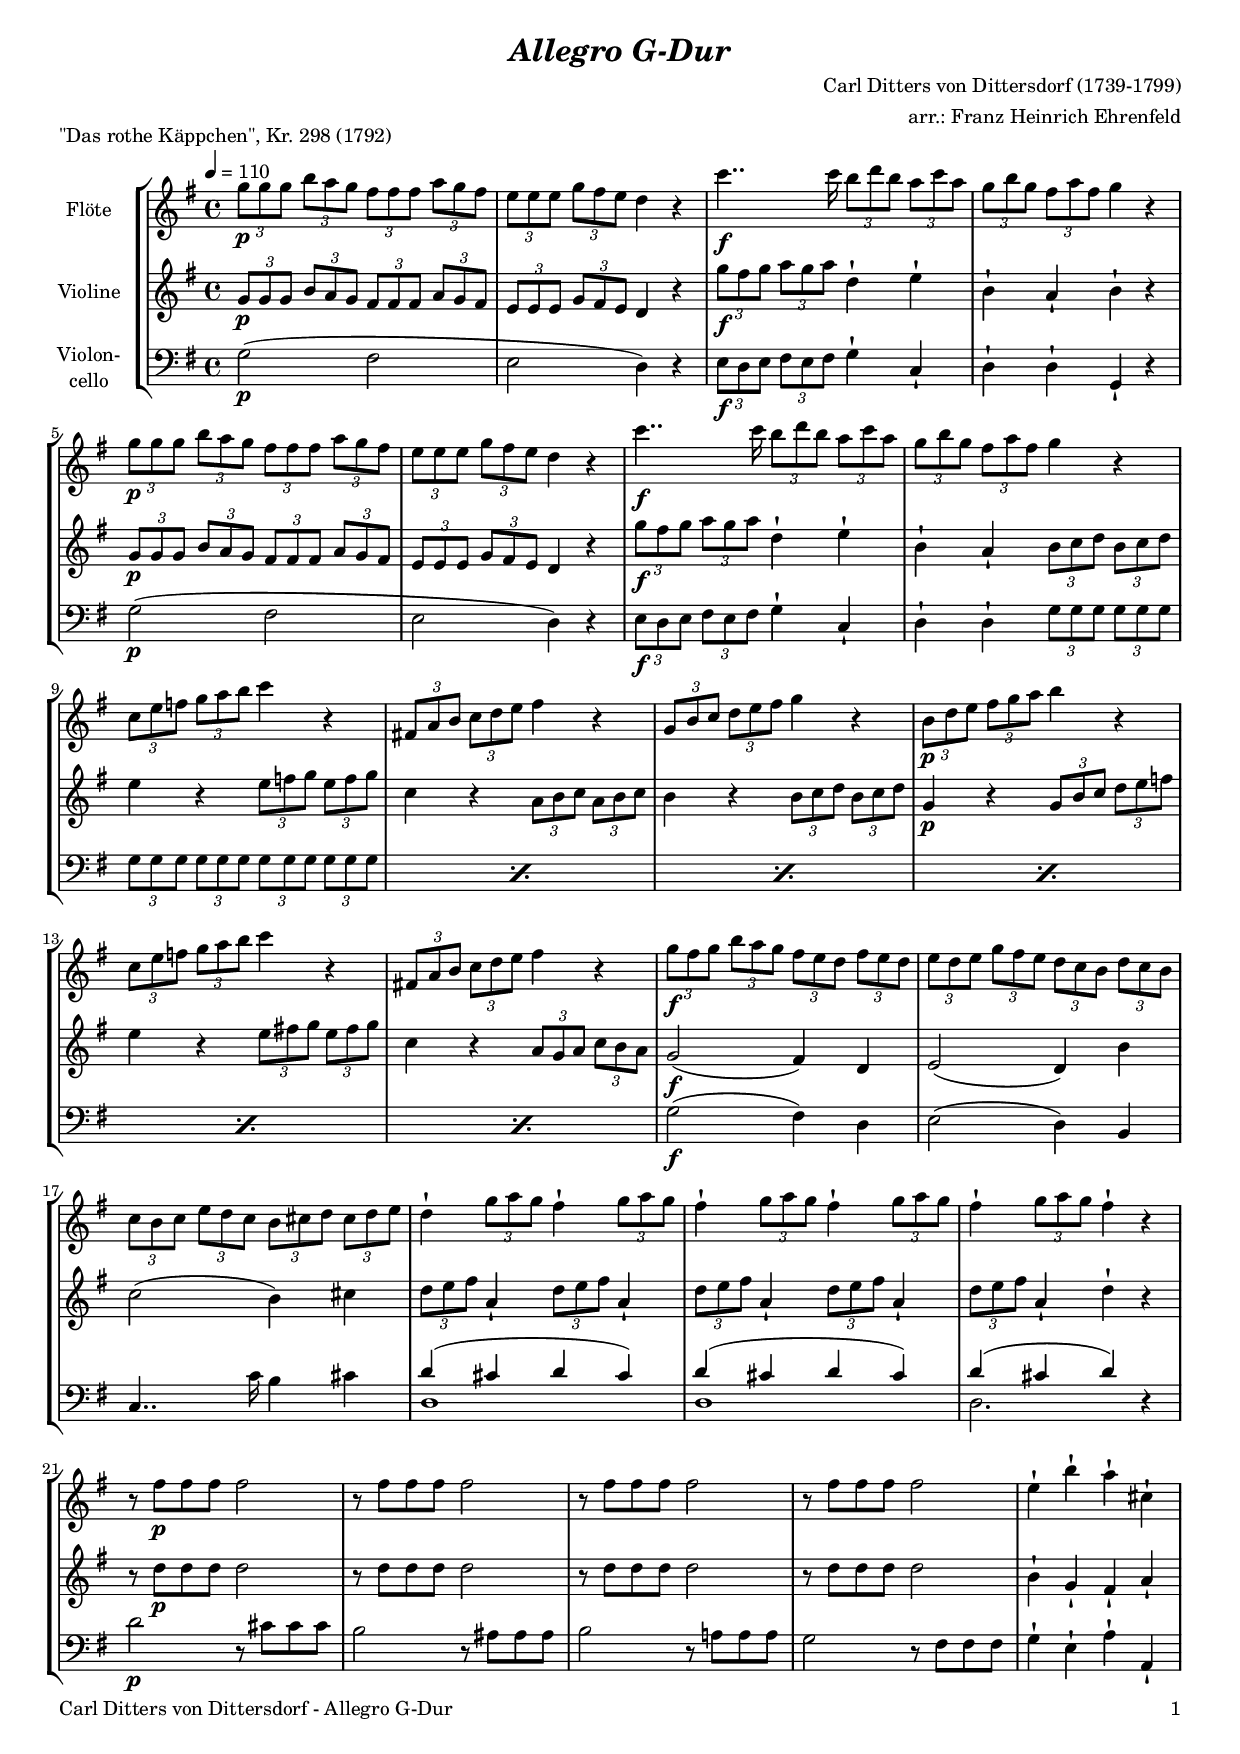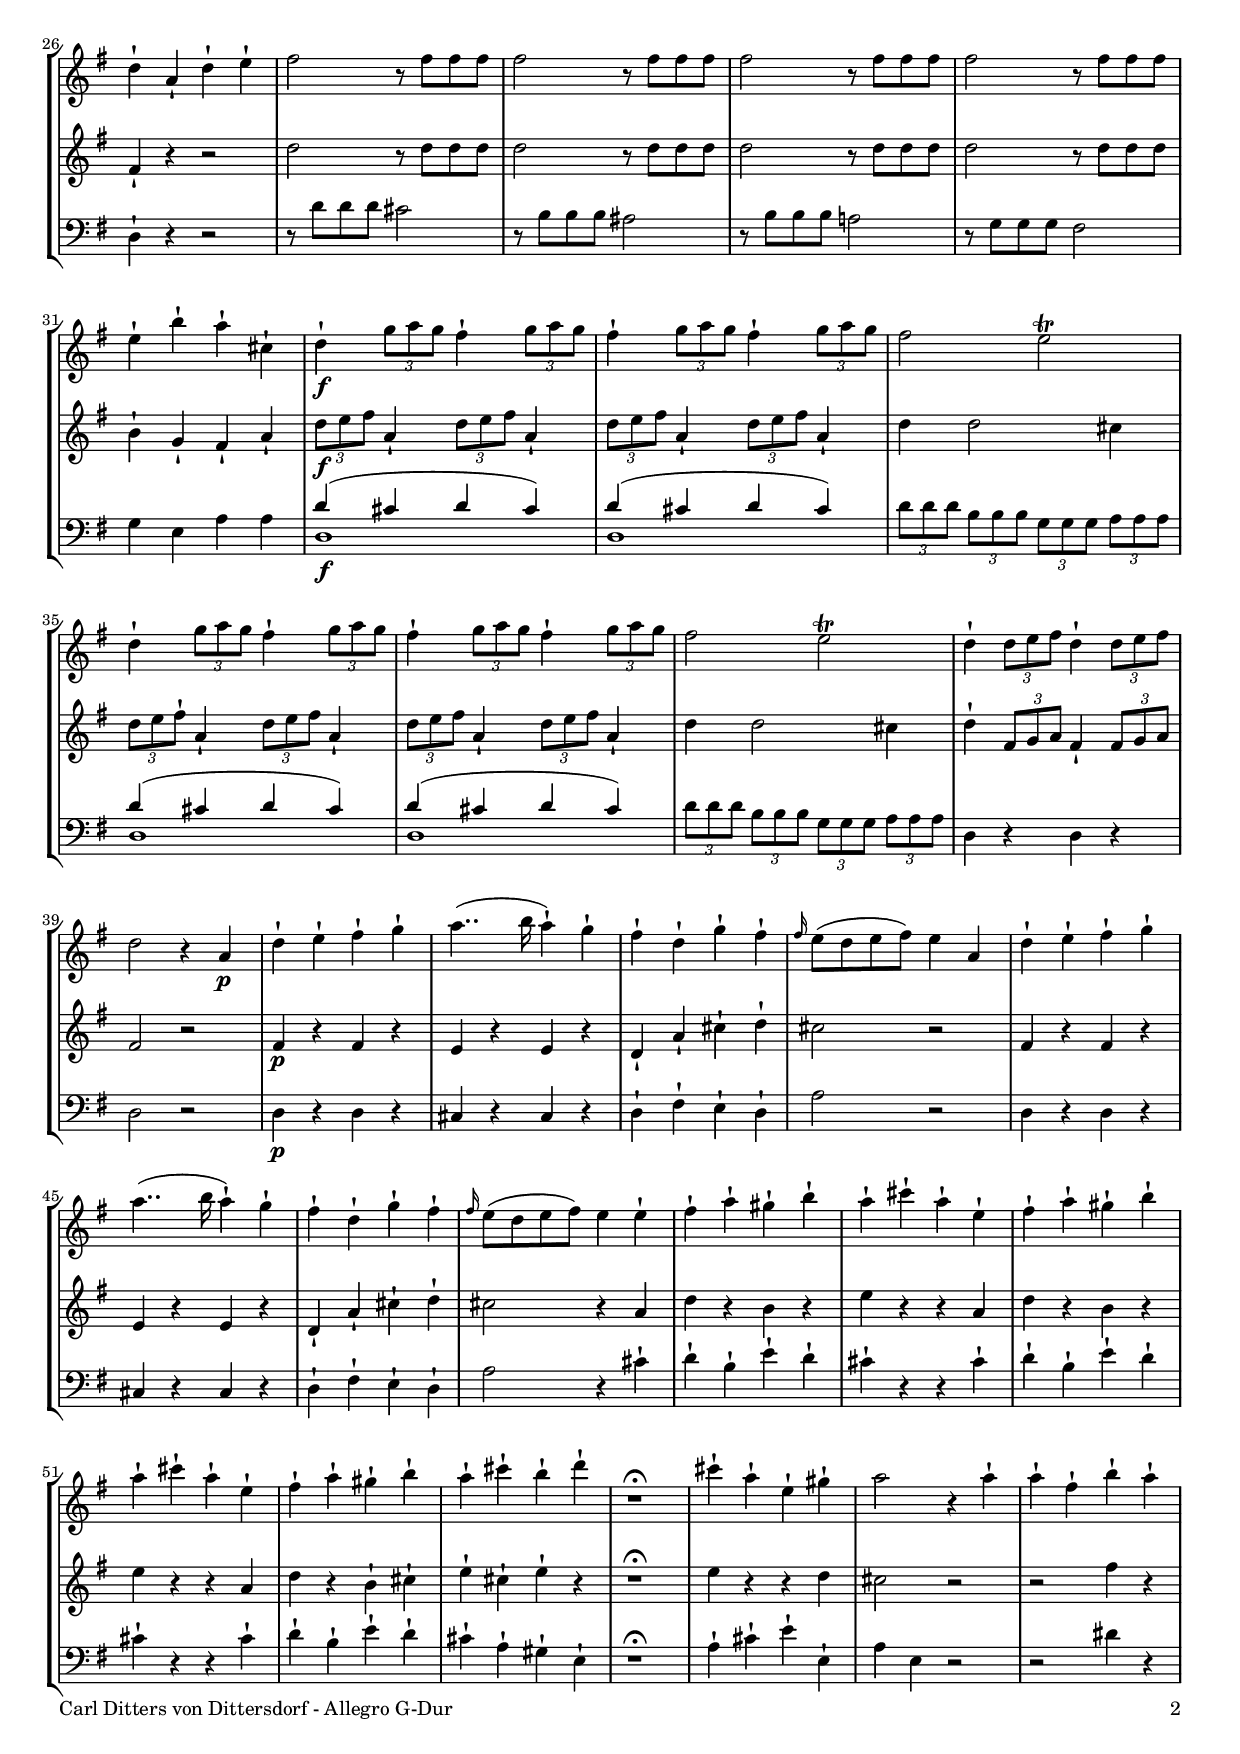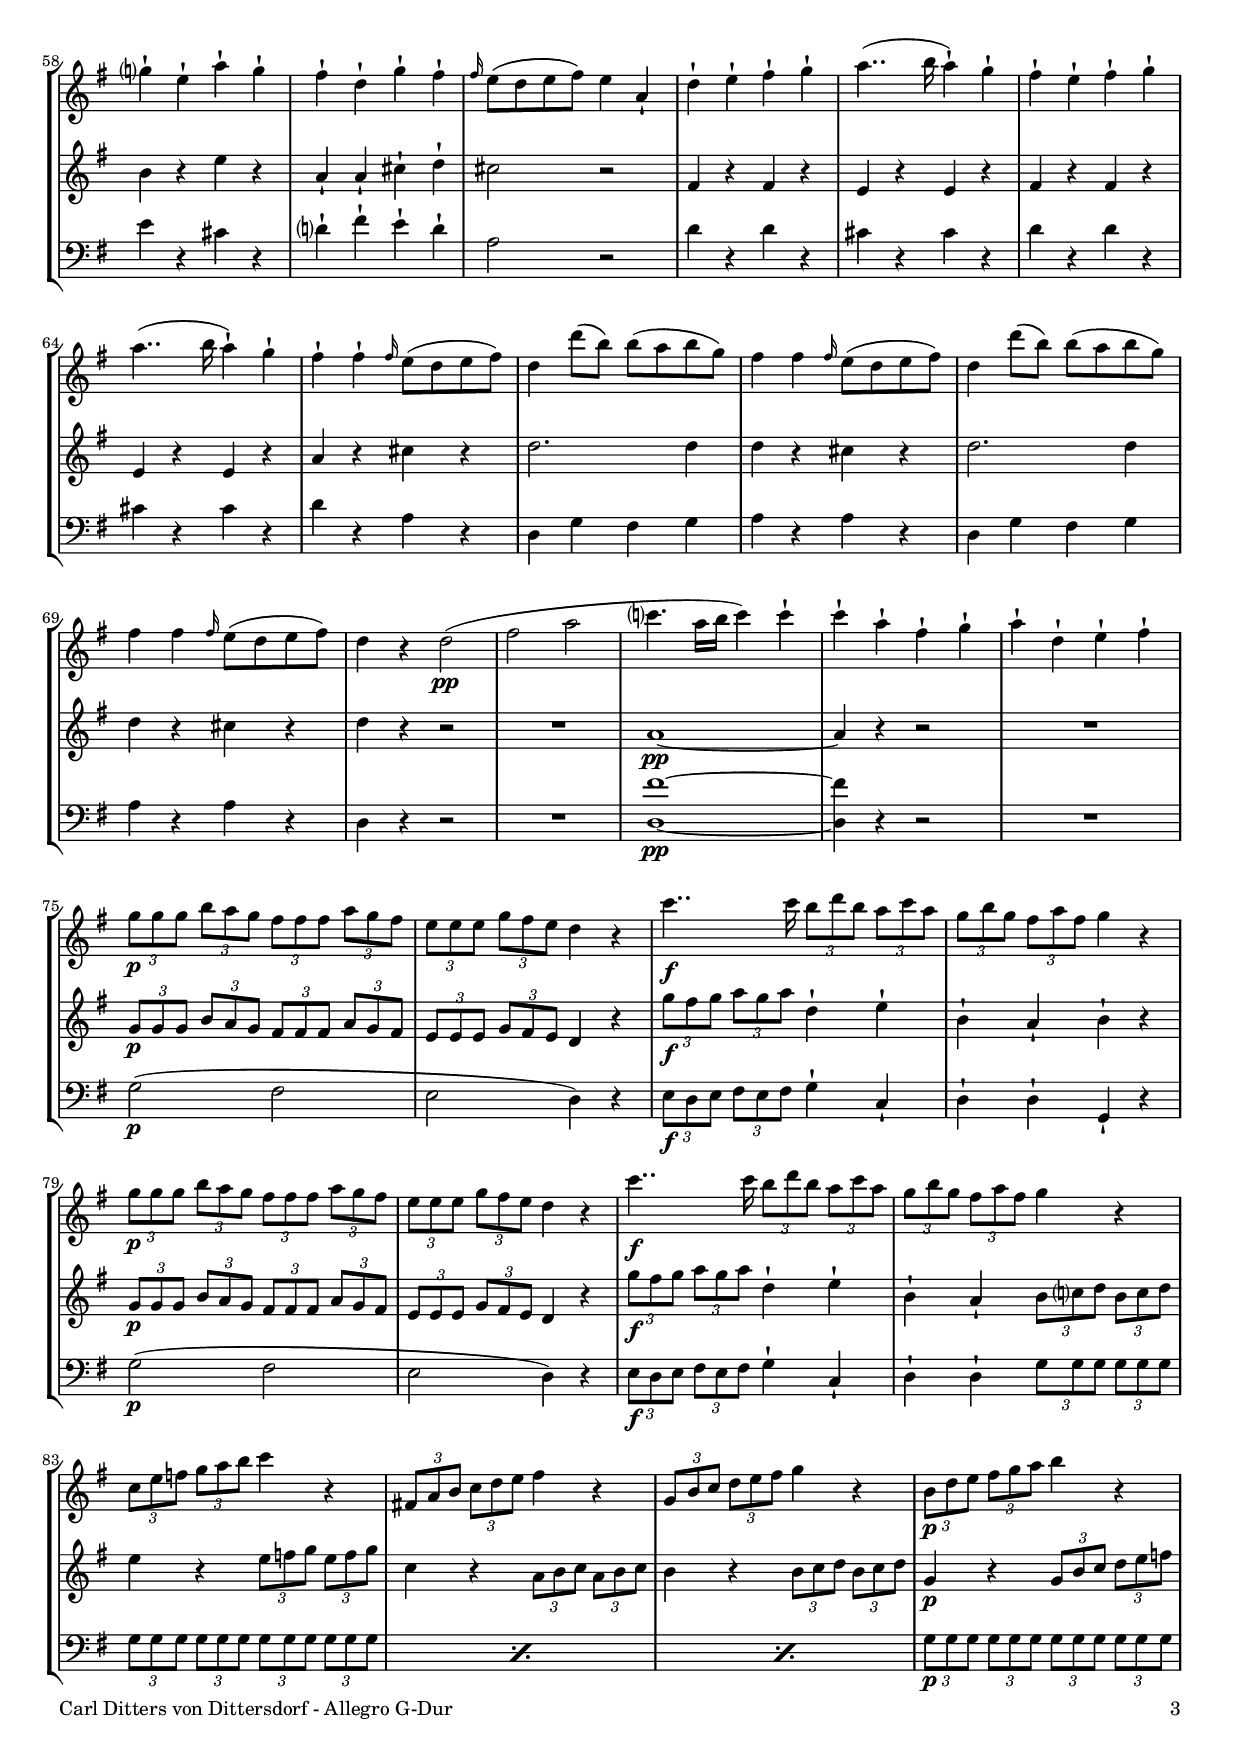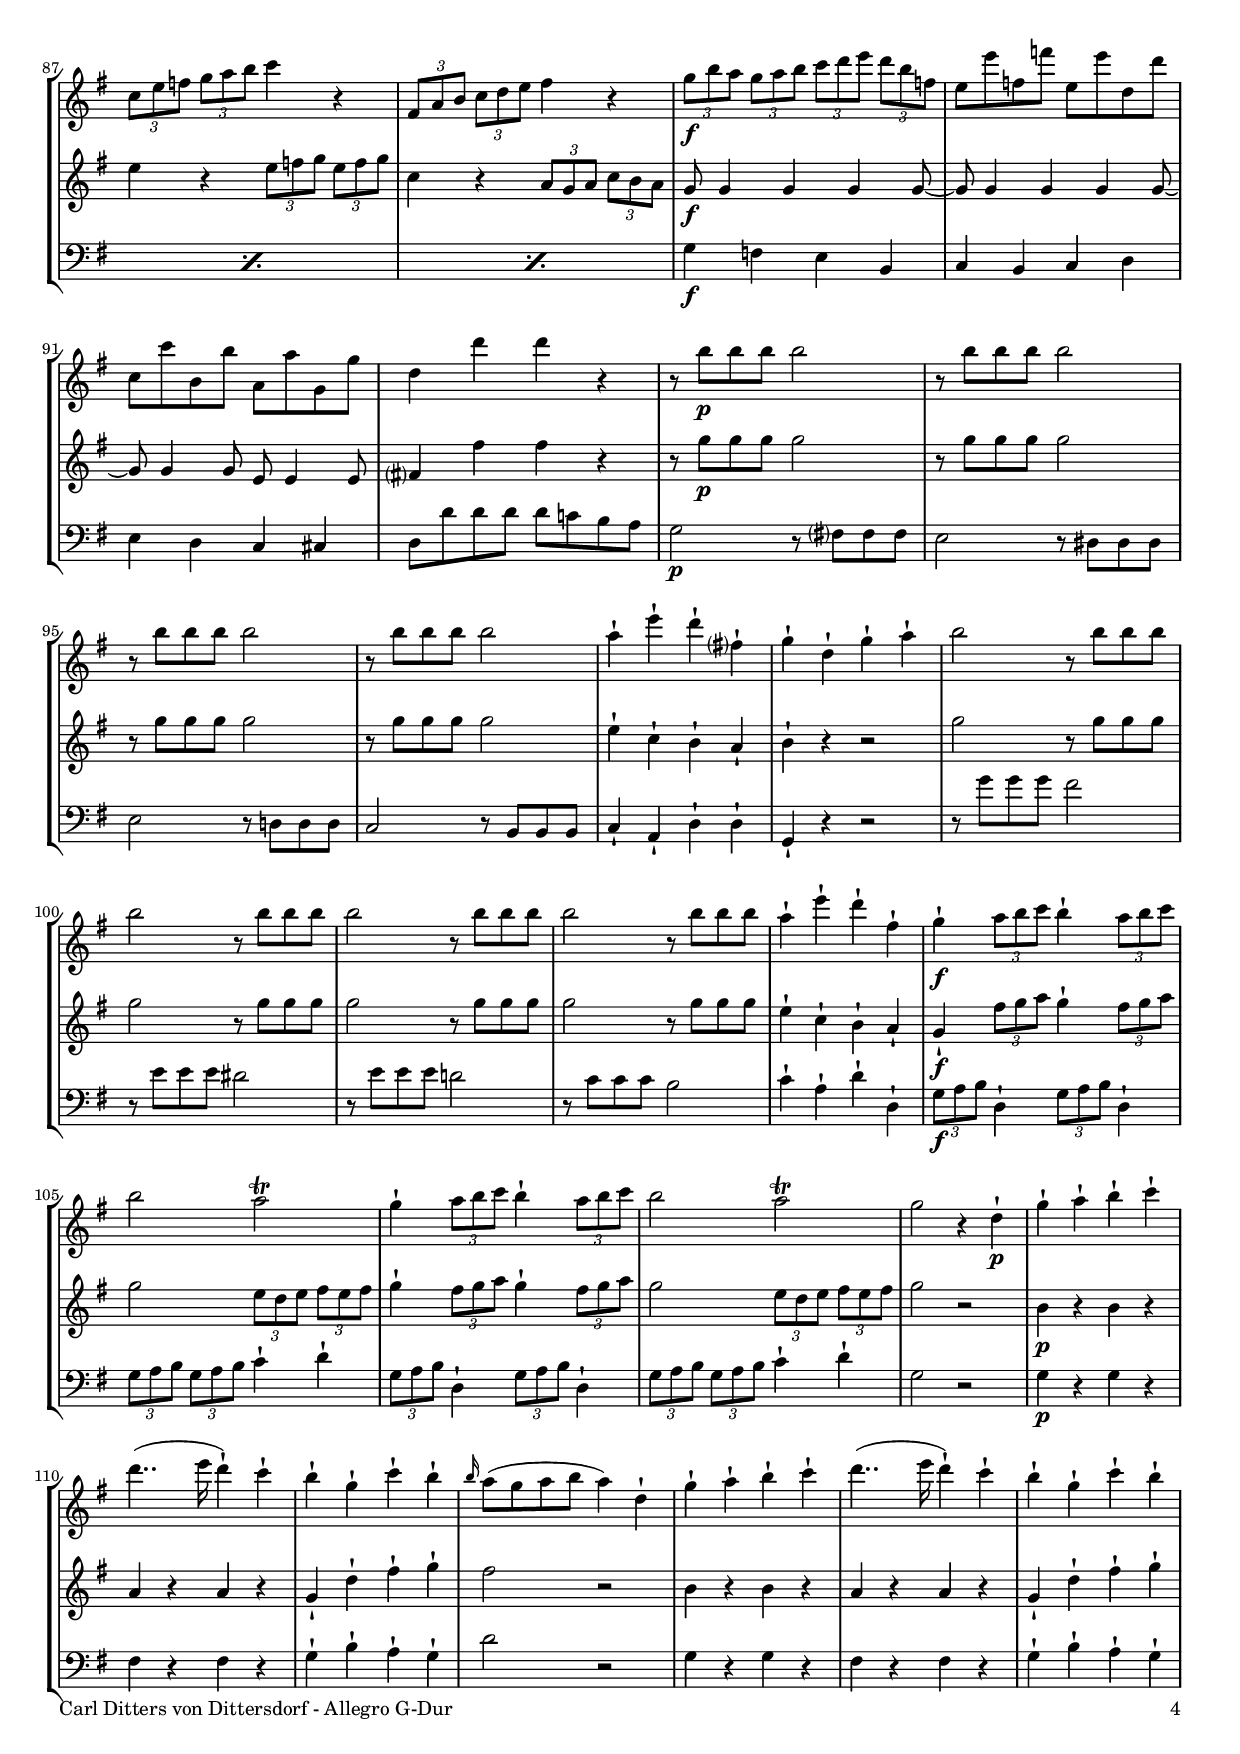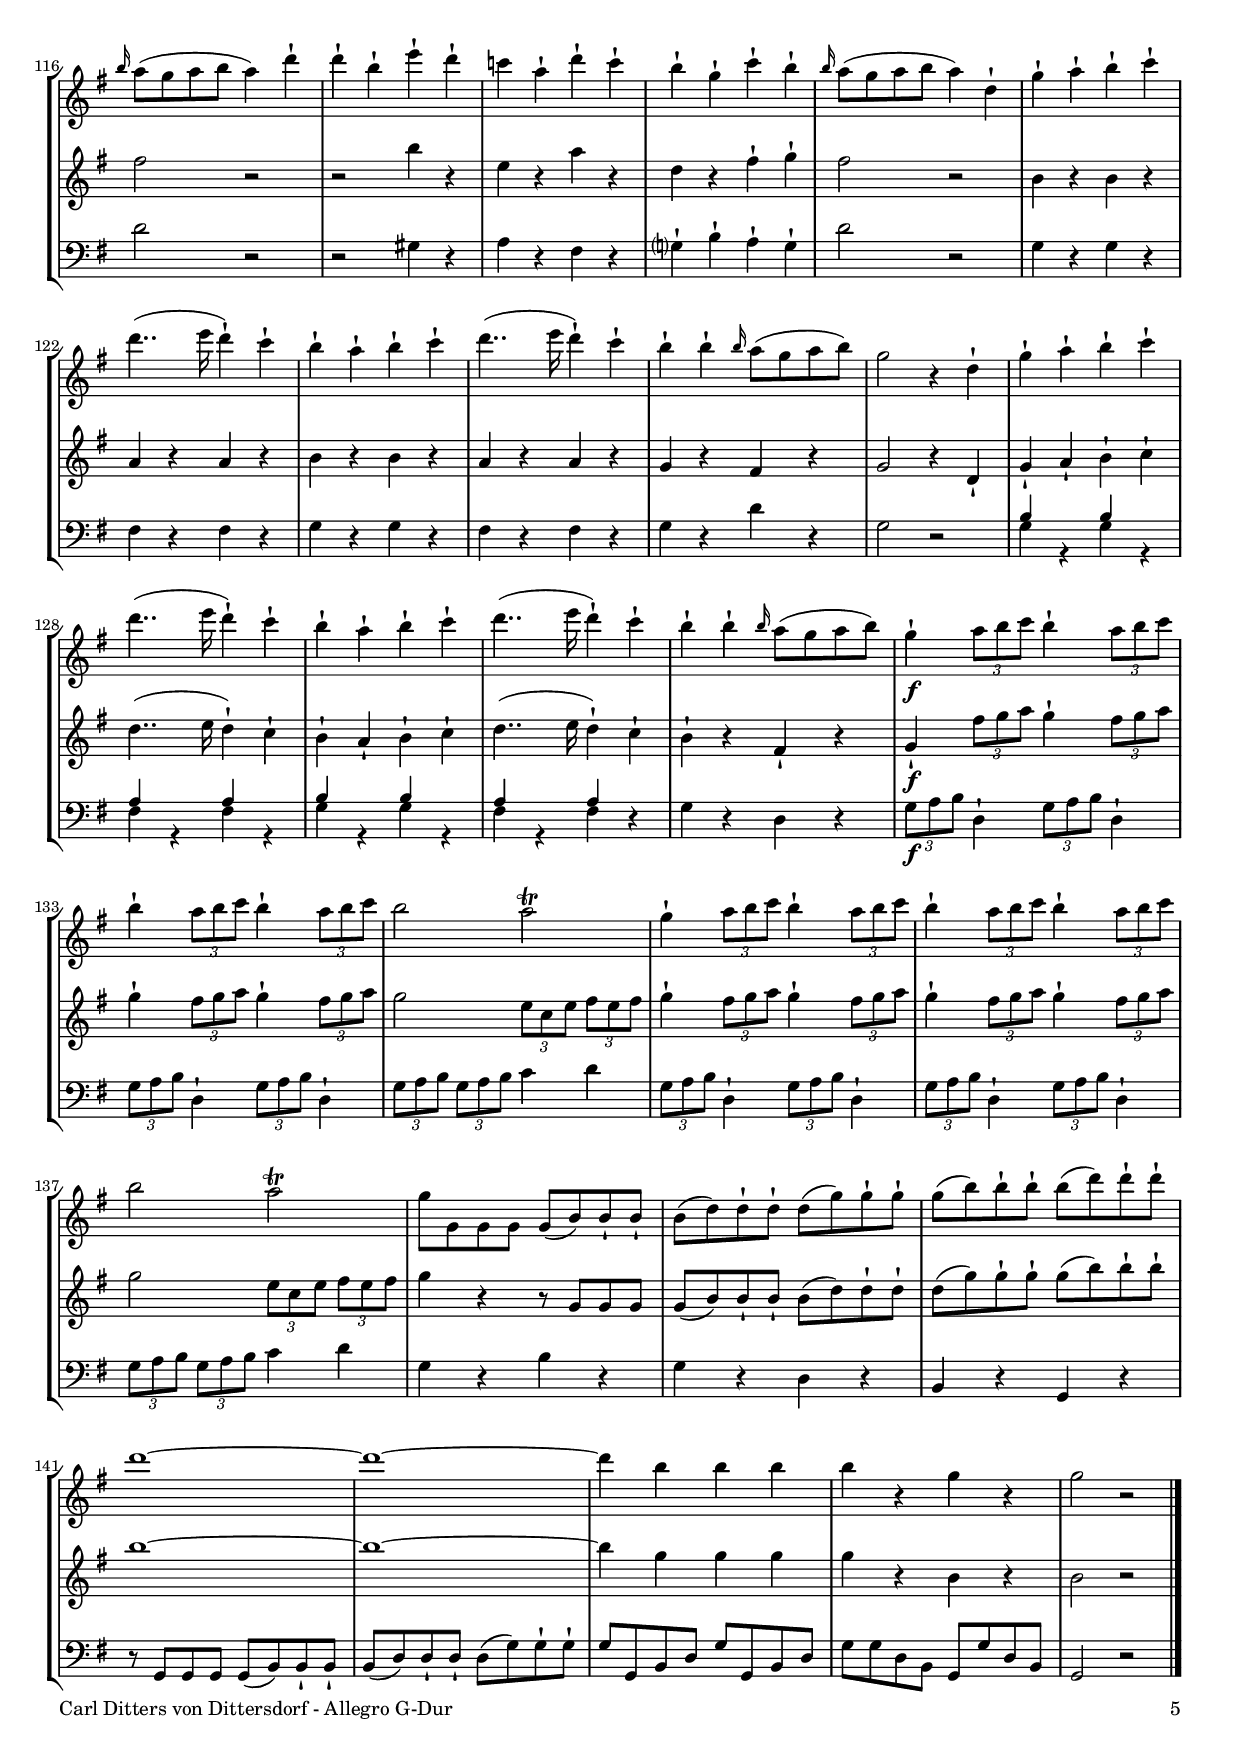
\version "2.24.4"
\include "deutsch.ly"

#(set-global-staff-size 17)

\header {
  title     = \markup \bold \italic "Allegro G-Dur"
  composer  = "Carl Ditters von Dittersdorf (1739-1799)"
  arranger  = "arr.: Franz Heinrich Ehrenfeld"
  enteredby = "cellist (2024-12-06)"
  piece     = "\"Das rothe Käppchen\", Kr. 298 (1792)"
}

voiceconsts = {
  \key g \major
  \time 4/4
  \clef "treble"
%  \numericTimeSignature
  \compressEmptyMeasures
  % Set default beaming for all staves
%  \set Timing.beamExceptions = #'()
%  \set Timing.baseMoment     = #(ly:make-moment 1 4)
%  \set Timing.beatStructure  = #'(1 1 1)
  \tempo 4=110
}

mifl = "flute"
mist = "string ensemble 1"
mivl = "violin"
miba = "cello"
mipz = "pizzicato strings"

rit  = \mark \markup \box \italic "rit."
semp = \markup { \italic "sempre" \dynamic p }

va = \relative c''' {
  \voiceconsts

  \tuplet 3/2 4 { g8\p g g h[ a g] fis fis fis a[ g fis] }
  \tuplet 3/2 4 { e e e g[ fis e] } d4 r
  c'4..\f c16 \tuplet 3/2 4 { h8 d h a c a }
  \tuplet 3/2 4 { g h g fis[ a fis] } g4 r
  \tuplet 3/2 4 { g8\p g g h[ a g] fis fis fis a[ g fis] }

  \tuplet 3/2 4 { e e e g[ fis e] } d4 r
  c'4..\f c16 \tuplet 3/2 4 { h8 d h a c a }
  \tuplet 3/2 4 { g h g fis[ a fis] } g4 r
  \tuplet 3/2 4 { c,8 e f g[ a h] } c4 r
  \tuplet 3/2 4 { fis,,!8 a h c[ d e] } fis4 r
  \tuplet 3/2 4 { g,8 h c d[ e fis] } g4 r
  \tuplet 3/2 4 { h,8\p d e fis[ g a] } h4 r
  \tuplet 3/2 4 { c,8 e f g[ a h] } c4 r

  \tuplet 3/2 4 { fis,,!8 a h c[ d e] } fis4 r
  \tuplet 3/2 4 {
    g8\f fis g h[ a g] fis e d fis[ e d]
    e d e g[ fis e] d c h d[ c h]
    c h c e[ d c] h cis d cis[ d e]
  }
  d4-! \tuplet 3/2 4 { g8 a g } fis4-! \tuplet 3/2 4 { g8 a g }
  fis4-! \tuplet 3/2 4 { g8 a g } fis4-! \tuplet 3/2 4 { g8 a g }
  fis4-! \tuplet 3/2 4 { g8 a g } fis4-! r

  r8 fis\p fis fis fis2
  r8 fis fis fis fis2
  r8 fis fis fis fis2
  r8 fis fis fis fis2
  e4-! h'-! a-! cis,-!
  d-! a-! d-! e-!
  fis2 r8 fis fis fis
  fis2 r8 fis fis fis
  fis2 r8 fis fis fis
  fis2 r8 fis fis fis
  e4-! h'-! a-! cis,-!

  d-!\f \tuplet 3/2 4 { g8 a g } fis4-! \tuplet 3/2 4 { g8 a g }
  fis4-! \tuplet 3/2 4 { g8 a g } fis4-! \tuplet 3/2 4 { g8 a g }
  fis2 e\trill
  d4-! \tuplet 3/2 4 { g8 a g } fis4-! \tuplet 3/2 4 { g8 a g }
  fis4-! \tuplet 3/2 4 { g8 a g } fis4-! \tuplet 3/2 4 { g8 a g }
  fis2 e\trill
  d4-! \tuplet 3/2 4 { d8 e fis } d4-! \tuplet 3/2 4 { d8 e fis }
  d2 r4 a\p
  d-! e-! fis-! g-!
  a4..( h16 a4)-! g-!

  fis-! d-! g-! fis-!
  \grace fis16 e8( d e fis) e4 a,
  d-! e-! fis-! g-!
  a4..( h16 a4)-! g-!
  fis-! d-! g-! fis-!
  \grace fis16 e8( d e fis) e4 e-!
  fis-! a-! gis-! h-!
  a-! cis-! a-! e-!
  fis-! a-! gis-! h-!
  a-! cis-! a-! e-!
  fis-! a-! gis-! h-!

  a-! cis-! h-! d-!
  r1\fermata
  cis4-! a-! e-! gis-!
  a2 r4 a-!
  a-! fis-! h-! a-!
  g?-! e-! a-! g-!
  fis-! d-! g-! fis-!
  \grace fis16 e8( d e fis) e4 a,-!
  d-! e-! fis-! g-!
  a4..( h16 a4)-! g-!
  fis-! e-! fis-! g-!
  a4..( h16 a4)-! g-!

  fis-! fis-! \grace fis16 e8( d e fis)
  d4 d'8( h) h( a h g)
  fis4 fis \grace fis16 e8( d e fis)
  d4 d'8( h) h( a h g)
  fis4 fis \grace fis16 e8( d e fis)
  d4 r d2(\pp
  fis a
  c?4. a16 h c4) c-!
  c-! a-! fis-! g-!
  a-! d,-! e-! fis-!

  \tuplet 3/2 4 { g8\p g g h[ a g] fis fis fis a[ g fis] }
  \tuplet 3/2 4 { e e e g[ fis e] } d4 r
  c'4..\f c16 \tuplet 3/2 4 { h8 d h a[ c a] }
  \tuplet 3/2 4 { g h g fis[ a fis] } g4 r
  \tuplet 3/2 4 { g8\p g g h[ a g] fis fis fis a[ g fis] }
  \tuplet 3/2 4 { e e e g[ fis e] } d4 r

  c'4..\f c16 \tuplet 3/2 4 { h8 d h a[ c a] }
  \tuplet 3/2 4 { g h g fis[ a fis] } g4 r
  \tuplet 3/2 4 { c,8 e f g[ a h] } c4 r
  \tuplet 3/2 4 { fis,,!8 a h c[ d e] } fis4 r
  \tuplet 3/2 4 { g,8 h c d[ e fis] } g4 r
  \tuplet 3/2 4 { h,8\p d e fis[ g a] } h4 r

  \tuplet 3/2 4 { c,8 e f g[ a h] } c4 r
  \tuplet 3/2 4 { fis,,8 a h c[ d e] } fis4 r
  \tuplet 3/2 4 { g8\f h a g[ a h] c d e d[ h f] }
  e e' f, f' e, e' d, d'
  c, c' h, h' a, a' g, g'
  d4 d' d r

  r8 h\p h h h2
  r8 h h h h2
  r8 h h h h2
  r8 h h h h2
  a4-! e'-! d-! fis,?-!
  g-! d-! g-! a-!
  h2 r8 h h h
  h2 r8 h h h
  h2 r8 h h h

  h2 r8 h h h
  a4-! e'-! d-! fis,-!
  g-!\f \tuplet 3/2 4 { a8 h c } h4-! \tuplet 3/2 4 { a8 h c }
  h2 a\trill
  g4-! \tuplet 3/2 4 { a8 h c } h4-! \tuplet 3/2 4 { a8 h c }
  h2 a\trill
  g r4 d-!\p
  g-! a-! h-! c-!
  d4..( e16 d4)-! c-!

  h-! g-! c-! h-!
  \grace h16 a8( g a h a4) d,-!
  g-! a-! h-! c-!
  d4..( e16 d4)-! c-!
  h-! g-! c-! h-!
  \grace h16 a8( g a h a4) d-!
  d-! h-! e-! d-!
  c! a-! d-! c-!
  h-! g-! c-! h-!
  \grace h16 a8( g a h a4) d,-!

  g-! a-! h-! c-!
  d4..( e16 d4)-! c-!
  h-! a-! h-! c-!
  d4..( e16 d4)-! c-!
  h-! h-! \grace h16 a8( g a h)
  g2 r4 d-!
  g-! a-! h-! c-!
  d4..( e16 d4)-! c-!

  h-! a-! h-! c-!
  d4..( e16 d4)-! c-!
  h-! h-! \grace h16 a8( g a h)
  g4-!\f \tuplet 3/2 4 { a8 h c } h4-! \tuplet 3/2 4 { a8 h c }
  h4-! \tuplet 3/2 4 { a8 h c } h4-! \tuplet 3/2 4 { a8 h c }
  h2 a\trill

  g4-! \tuplet 3/2 4 { a8 h c } h4-! \tuplet 3/2 4 { a8 h c }
  h4-! \tuplet 3/2 4 { a8 h c } h4-! \tuplet 3/2 4 { a8 h c }
  h2 a\trill
  g8 g, g g g( h) h-! h-!
  h( d) d-! d-! d( g) g-! g-!
  g( h) h-! h-! h( d) d-! d-!

  d1~
  d~
  d4 h h h
  h r g r
  g2 r \bar "|."
}

vb = \relative c'' {
  \voiceconsts

  \tuplet 3/2 4 { g8\p g g h[ a g] fis fis fis a[ g fis] }
  \tuplet 3/2 4 { e e e g[ fis e] } d4 r
  \tuplet 3/2 4 { g'8\f fis g a[ g a] } d,4-! e-!
  h-! a-! h-! r

  \tuplet 3/2 4 { g8\p g g h[ a g] fis fis fis a[ g fis] }
  \tuplet 3/2 4 { e e e g[ fis e] } d4 r
  \tuplet 3/2 4 { g'8\f fis g a[ g a] } d,4-! e-!
  h-! a-! \tuplet 3/2 4 { h8 c d h[ c d] }
  e4 r \tuplet 3/2 4 { e8 f g e[ f g] }
  c,4 r \tuplet 3/2 4 { a8 h c a[ h c] }

  h4 r \tuplet 3/2 4 { h8 c d h[ c d] }
  g,4\p r \tuplet 3/2 4 { g8 h c d[ e f] }
  e4 r \tuplet 3/2 4 { e8 fis! g e[ fis g] }
  c,4 r \tuplet 3/2 4 { a8 g a c[ h a] }
  g2(\f fis4) d
  e2( d4) h'
  c2( h4) cis
  \tuplet 3/2 4 { d8 e fis } a,4-! \tuplet 3/2 4 { d8 e fis } a,4-!

  \tuplet 3/2 4 { d8 e fis } a,4-! \tuplet 3/2 4 { d8 e fis } a,4-!
  \tuplet 3/2 4 { d8 e fis } a,4-! d-! r
  r8 d\p d d d2
  r8 d d d d2
  r8 d d d d2
  r8 d d d d2
  h4-! g-! fis-! a-!
  fis-! r r2
  d'2 r8 d d d

  d2 r8 d d d
  d2 r8 d d d
  d2 r8 d d d
  h4-! g-! fis-! a-!
  \tuplet 3/2 4 { d8\f e fis } a,4-! \tuplet 3/2 4 { d8 e fis } a,4-!
  \tuplet 3/2 4 { d8 e fis } a,4-! \tuplet 3/2 4 { d8 e fis } a,4-!
  d d2 cis4
  \tuplet 3/2 4 { d8 e fis-! } a,4-! \tuplet 3/2 4 { d8 e fis } a,4-!
  \tuplet 3/2 4 { d8 e fis } a,4-! \tuplet 3/2 4 { d8 e fis } a,4-!
  d4 d2 cis4
  d-! \tuplet 3/2 4 { fis,8 g a } fis4-! \tuplet 3/2 4 { fis8 g a }
  fis2 r
  fis4\p r fis r
  e r e r
  d-! a'-! cis-! d-!
  cis2 r

  fis,4 r fis r
  e r e r
  d-! a'-! cis-! d-!
  cis2 r4 a
  d r h r
  e r r a,
  d r h r
  e r r a,
  d r h-! cis-!
  e-! cis-! e-! r
  r1\fermata
  e4 r r d

  cis2 r
  r fis4 r
  h, r e r
  a,-! a-! cis-! d-!
  cis2 r
  fis,4 r fis r
  e r e r
  fis r fis r
  e r e r
  a r cis r
  d2. d4

  d r cis r
  d2. d4
  d r cis r
  d r r2
  R1
  a~\pp
  a4 r r2
  R1
  \tuplet 3/2 4 { g8\p g g h[ a g] fis fis fis a[ g fis] }
  \tuplet 3/2 4 { e e e g[ fis e] } d4 r

  \tuplet 3/2 4 { g'8\f fis g a[ g a] } d,4-! e-!
  h-! a-! h-! r
  \tuplet 3/2 4 { g8\p g g h[ a g] fis fis fis a[ g fis] }
  \tuplet 3/2 4 { e e e g[ fis e] } d4 r
  \tuplet 3/2 4 { g'8\f fis g a[ g a] } d,4-! e-!
  h-! a-! \tuplet 3/2 4 { h8 c? d h[ c d] }

  e4 r \tuplet 3/2 4 { e8 f g e[ f g] }
  c,4 r \tuplet 3/2 4 { a8 h c a[ h c] }
  h4 r \tuplet 3/2 4 { h8 c d h[ c d] }
  g,4\p r \tuplet 3/2 4 { g8 h c d[ e f] }
  e4 r \tuplet 3/2 4 { e8 f g e[ f g] }
  c,4 r \tuplet 3/2 4 { a8 g a c[ h a] }

  g\f g4 g g g8~
  g g4 g g g8~
  g g4 g8 e e4 e8
  fis?4 fis' fis r
  r8 g\p g g g2
  r8 g g g g2
  r8 g g g g2
  r8 g g g g2
  e4-! c-! h-! a-!

  h-! r r2
  g' r8 g g g
  g2 r8 g g g
  g2 r8 g g g
  g2 r8 g g g
  e4-! c-! h-! a-!
  g-!\f \tuplet 3/2 4 { fis'8 g a } g4-! \tuplet 3/2 4 { fis8 g a }
  g2 \tuplet 3/2 4 { e8 d e fis[ e fis] }

  g4-! \tuplet 3/2 4 { fis8 g a } g4-! \tuplet 3/2 4 { fis8 g a }
  g2 \tuplet 3/2 4 { e8 d e fis[ e fis] }
  g2 r
  h,4\p r h r
  a r a r
  g-! d'-! fis-! g-!
  fis2 r
  h,4 r h r
  a r a r

  g-! d'-! fis-! g-!
  fis2 r
  r h4 r
  e, r a r
  d, r fis-! g-!
  fis2 r
  h,4 r h r
  a r a r
  h r h r
  a r a r
  g r fis r
  g2 r4 d-!

  g-! a-! h-! c-!
  d4..( e16 d4)-! c-!
  h-! a-! h-! c-!
  d4..( e16 d4)-! c-!
  h-! r fis-! r
  g-!\f \tuplet 3/2 4 { fis'8 g a } g4-! \tuplet 3/2 4 { fis8 g a }
  g4-! \tuplet 3/2 4 { fis8 g a } g4-! \tuplet 3/2 4 { fis8 g a }

  g2 \tuplet 3/2 4 { e8 c e fis[ e fis] }
  g4-! \tuplet 3/2 4 { fis8 g a } g4-! \tuplet 3/2 4 { fis8 g a }
  g4-! \tuplet 3/2 4 { fis8 g a } g4-! \tuplet 3/2 4 { fis8 g a }
  g2 \tuplet 3/2 4 { e8 c e fis[ e fis] }
  g4 r r8 g, g g
  g( h) h-! h-! h( d) d-! d-!

  d( g) g-! g-! g( h) h-! h-!
  h1~
  h~
  h4 g g g
  g r h, r
  h2 r \bar "|."
}

vc = \relative c' {
  \voiceconsts
  \clef "bass"
  
  g2(\p fis
  e d4) r
  \tuplet 3/2 4 { e8\f d e fis[ e fis] } g4-! c,-!
  d-! d-! g,-! r
  g'2(\p fis
  e d4) r
  \tuplet 3/2 4 { e8\f d e fis[ e fis] } g4-! c,-!
  d-! d-! \tuplet 3/2 4 { g8 g g g[ g g] }

  \repeat percent 6 \tuplet 3/2 4 { g g g g[ g g] g g g g[ g g] }
  g2(\f fis4) d

  e2( d4) h
  c4.. c'16 h4 cis
  << {
    d( cis d cis)
    d( cis d cis)
    d( cis d)
  } \\ {
    d,1
    d
    d2.
  } >> r4
  d'2\p r8 cis cis cis
  h2 r8 ais ais ais
  h2 r8 a! a a
  g2 r8 fis fis fis

  g4-! e-! a-! a,-!
  d-! r r2
  r8 d' d d cis2
  r8 h h h ais2
  r8 h h h a!2
  r8 g g g fis2
  g4 e a a
  << {
    d( cis d cis)
    d( cis d cis)
  } \\ {
    d,1\f
    d
  } >>

  \tuplet 3/2 4 { d'8 d d h[ h h] g g g a[ a a] }
  << {
    d4( cis d cis)
    d( cis d cis)
  } \\ {
    d,1
    d
  } >>
  \tuplet 3/2 4 { d'8 d d h[ h h] g g g a[ a a] }
  d,4 r d r
  d2 r
  d4\p r d r
  cis r cis r

  d-! fis-! e-! d-!
  a'2 r
  d,4 r d r
  cis r cis r
  d-! fis-! e-! d-!
  a'2 r4 cis-!
  d-! h-! e-! d-!
  cis-! r r cis-!
  d-! h-! e-! d-!
  cis-! r r cis-!
  d-! h-! e-! d-!

  cis-! a-! gis-! e-!
  r1\fermata
  a4-! cis-! e-! e,-!
  a e r2
  r dis'4 r
  e r cis r
  d?-! fis-! e-! d-!
  a2 r
  d4 r d r
  cis r cis r
  d r d r

  cis r cis r
  d r a r
  d, g fis g
  a r a r
  d, g fis g
  a r a r
  d, r r2
  R1
  <d fis'>1~\pp
  <d fis'>4 r r2
  R1
  g2(\p fis
  e d4) r

  \tuplet 3/2 4 { e8\f d e fis[ e fis] } g4-! c,-!
  d-! d-! g,-! r
  g'2(\p fis
  e d4) r
  \tuplet 3/2 4 { e8\f d e fis[ e fis] } g4-! c,-!
  d-! d-! \tuplet 3/2 4 { g8 g g g[ g g] }
  \repeat percent 3 \tuplet 3/2 4 { g g g g[ g g] g g g g[ g g] }
  
  \repeat percent 3 \tuplet 3/2 4 { g\p g g g[ g g] g g g g[ g g] }
  g4\f f e h
  c h c d
  e d c cis

  d8 d' d d d c! h a
  g2\p r8 fis? fis fis
  e2 r8 dis dis dis
  e2 r8 d! d d
  c2 r8 h h h
  c4-! a-! d-! d-!
  g,-! r r2
  r8 g'' g g fis2
  r8 e e e dis2

  r8 e e e d!2
  r8 c c c h2
  c4-! a-! d-! d,-!
  \tuplet 3/2 4 { g8\f a h } d,4-! \tuplet 3/2 4 { g8 a h } d,4-!
  \tuplet 3/2 4 { g8 a h g[ a h] } c4-! d-!
  \tuplet 3/2 4 { g,8 a h } d,4-! \tuplet 3/2 4 { g8 a h } d,4-!
  \tuplet 3/2 4 { g8 a h g[ a h] } c4-! d-!

  g,2 r
  g4\p r g r
  fis r fis r
  g-! h-! a-! g-!
  d'2 r
  g,4 r g r
  fis r fis r
  g-! h-! a-! g-!
  d'2 r
  r gis,4 r

  a r fis r
  g?-! h-! a-! g-!
  d'2 r
  g,4 r g r
  fis r fis r
  g r g r
  fis r fis r
  g r d' r
  g,2 r

  << {
    h4 s h s
    a s a s
    h s h s
    a s a
  } \\ {
    g r g r
    fis r fis r
    g r g r
    fis r fis
  } >> r
  g r d r
  \tuplet 3/2 4 { g8\f a h } d,4-! \tuplet 3/2 4 { g8 a h } d,4-!
  \tuplet 3/2 4 { g8 a h } d,4-! \tuplet 3/2 4 { g8 a h } d,4-!

  \tuplet 3/2 4 { g8 a h g[ a h] } c4 d
  \tuplet 3/2 4 { g,8 a h } d,4-! \tuplet 3/2 4 { g8 a h } d,4-!
  \tuplet 3/2 4 { g8 a h } d,4-! \tuplet 3/2 4 { g8 a h } d,4-!
  \tuplet 3/2 4 { g8 a h g[ a h] } c4 d
  g, r h r
  g r d r

  h r g r
  r8 g g g g( h) h-! h-!
  h( d) d-! d-! d( g) g-! g-!
  g g, h d g g, h d
  g g d h g g' d h
  g2 r \bar "|."
}


music = \new StaffGroup <<
      \new Staff {
	\set Staff.midiInstrument = \mifl
	\set Staff.instrumentName = \markup \center-column { "Flöte" }
	\transpose g g { \va }
      }

      \new Staff {
	\set Staff.midiInstrument = \mivl
	\set Staff.instrumentName = \markup \center-column { "Violine" }
	\transpose g g { \vb }
      }

      \new Staff {
	\set Staff.midiInstrument = \miba
	\set Staff.instrumentName = \markup \center-column { "Violon-" "cello" }
	\transpose g g { \vc }
      }
>>

\book {
   \paper {
    print-page-number = ##t
    print-first-page-number = ##t
    ragged-last-bottom = ##f
    oddHeaderMarkup = \markup \null
    evenHeaderMarkup = \markup \null
    oddFooterMarkup = \markup {
      \fill-line {
        \if \should-print-page-number
        "Carl Ditters von Dittersdorf - Allegro G-Dur" \fromproperty #'page:page-number-string
      }
    }
    evenFooterMarkup = \oddFooterMarkup
  } \score {
    \music
    \layout {}
  }

  \score {
    \unfoldRepeats \music

    \midi {
      \context {
        \Score
      }
    }
  }
}
